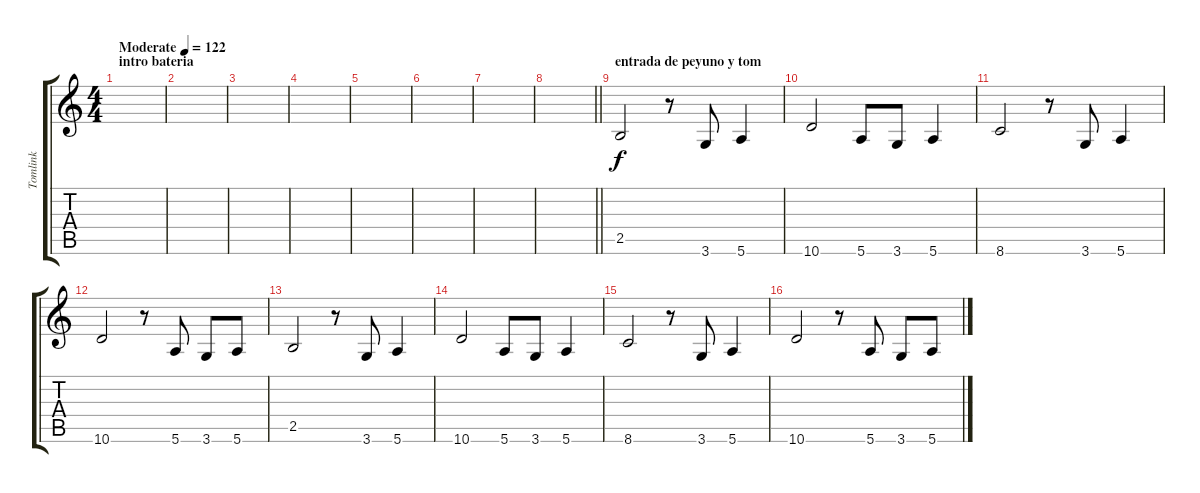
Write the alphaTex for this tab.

\track ("Tomlink" "Tomlink") {instrument overdrivenguitar}
\staff {score tabs}
\tuning (E4 B3 G3 D3 A2 E2) {hide}
\ts (4 4)
\section ("" "intro bateria")
\tempo (122 "Moderate")
\clef g2
\ks c
|
|
|
|
|
|
|
\barLineRight lightlight
|
\section ("" "entrada de peyuno y tom")
2.5.2 r.8 3.6.8 5.6.4 |
10.6.2 5.6.8 3.6.8 5.6.4 |
8.6.2 r.8 3.6.8 5.6.4 |
10.6.2 r.8 5.6.8 3.6.8 5.6.8 |
2.5.2 r.8 3.6.8 5.6.4 |
10.6.2 5.6.8 3.6.8 5.6.4 |
8.6.2 r.8 3.6.8 5.6.4 |
10.6.2 r.8 5.6.8 3.6.8 5.6.8
